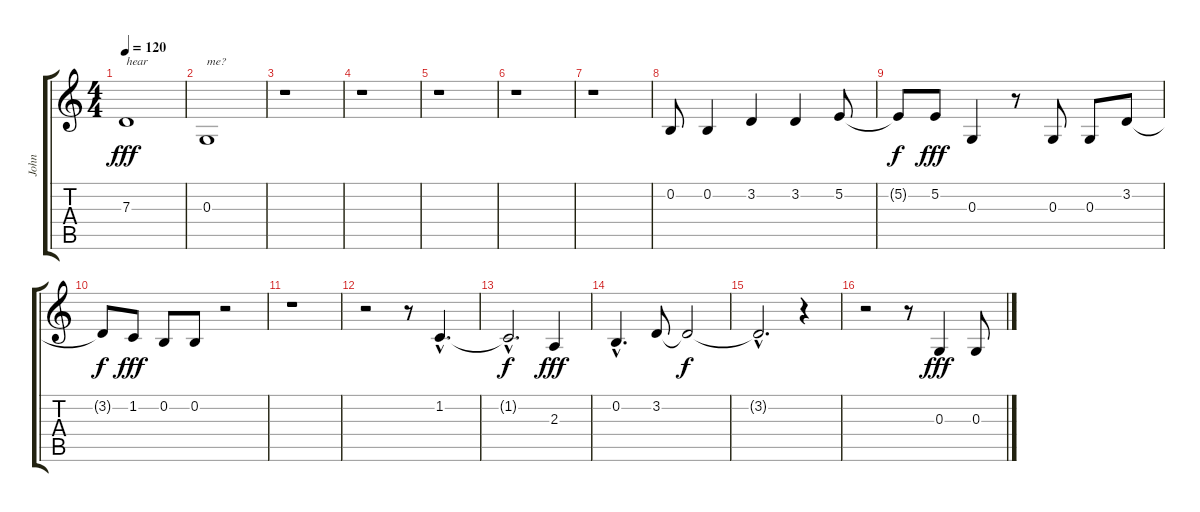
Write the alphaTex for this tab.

\track ("John" "John") {instrument lead5charang}
\staff {score tabs}
\tuning (E4 B3 G3 D3 A2 E2) {hide}
\ts (4 4)
\tempo 120
\clef g2
\ks c
7.3.1{txt "hear" dy fff} |
0.3.1{txt "me?"} |
r.1 |
r.1 |
r.1 |
r.1 |
r.1 |
0.2.8 0.2.4 3.2.4 3.2.4 5.2.8 |
5.2{t}.8{dy f} 5.2.8{dy fff} 0.3.4 r.8 0.3.8 0.3.8 3.2.8 |
3.2{t}.8{dy f} 1.2.8{dy fff} 0.2.8 0.2.8 r.2 |
r.1 |
r.2 r.8 1.2{hac}.4{d} |
1.2{hac t}.2{d dy f} 2.3.4{dy fff} |
0.2{hac}.4{d} 3.2.8 3.2{t}.2{dy f} |
3.2{hac t}.2{d} r.4 |
r.2 r.8 0.3.4{dy fff} 0.3.8
